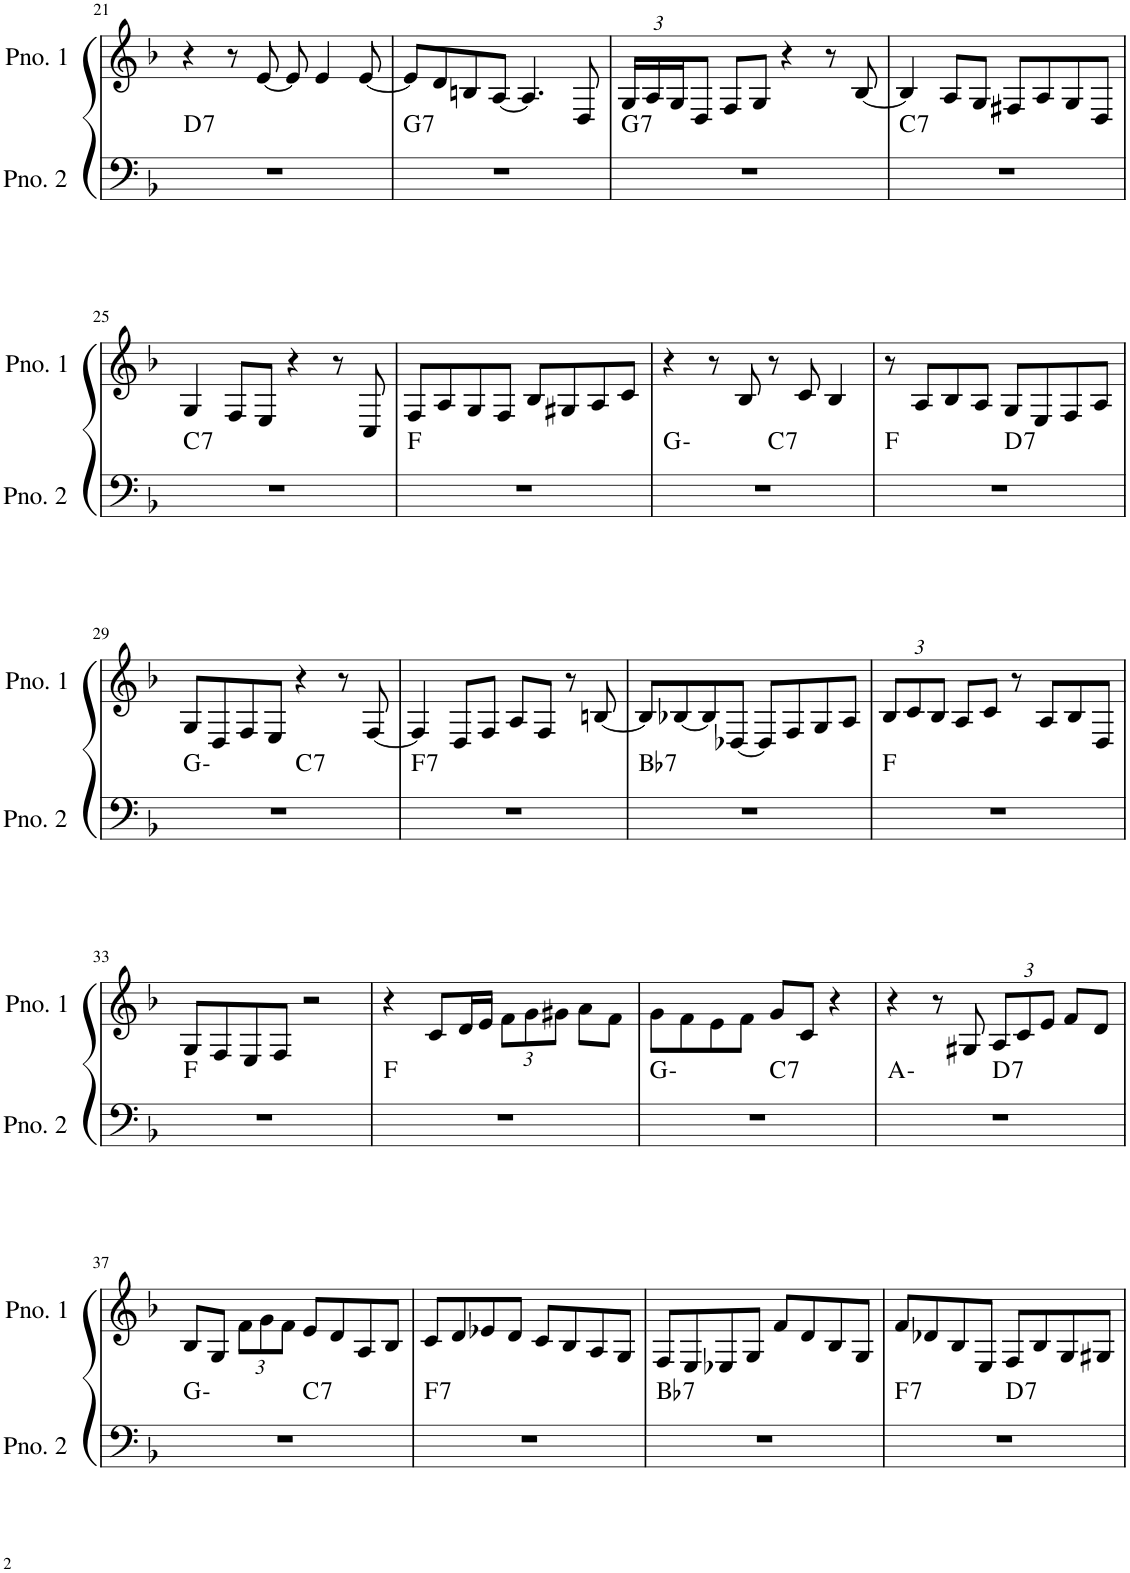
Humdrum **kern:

**kern	**harte	**kern
*part2	*part2	*part1
*staff2	*	*staff1
*I"ピアノ 2	*	*I"ピアノ 1
!!LO:PB:g=z
*clefF4	*	*clefG2
*k[b-]	*	*k[b-]
*M4/4	*	*M4/4
=21	=21	=21
!	!LO:H:kt=7	!
1r	D:7	4r
.	.	8r
.	.	[8e/
.	.	8e/]
.	.	4e/
.	.	[8e/
=22	=22	=22
!	!LO:H:kt=7	!
1r	G:7	8e/L]
.	.	8d/
.	.	8Bn/
.	.	[8A/J
.	.	4.A/]
.	.	8D/
=23	=23	=23
*	*	*Xbrackettup
!	!LO:H:kt=7	!
1r	G:7	24G/LL
.	.	24A/
.	.	24G/J
.	.	8D/J
.	.	8F/L
.	.	8G/J
.	.	4r
.	.	8r
.	.	[8B-/
=24	=24	=24
!	!LO:H:kt=7	!
1r	C:7	4B-/]
.	.	8A/L
.	.	8G/J
.	.	8F#X/L
.	.	8A/
.	.	8G/
.	.	8D/J
!!LO:LB:g=z
=25	=25	=25
!	!LO:H:kt=7	!
1r	C:7	4G/
.	.	8F/L
.	.	8E/J
.	.	4r
.	.	8r
.	.	8C/
=26	=26	=26
1r	F:maj	8F/L
.	.	8A/
.	.	8G/
.	.	8F/J
.	.	8B-/L
.	.	8G#X/
.	.	8A/
.	.	8c/J
=27	=27	=27
*^	*	*
1r	2ryy	G:min	4r
.	.	.	8r
.	.	.	8B-/
!	!	!LO:H:kt=7	!
.	2ryy	C:7	8r
.	.	.	8c/
.	.	.	4B-/
=28	=28	=28	=28
1r	2ryy	F:maj	8r
.	.	.	8A/L
.	.	.	8B-/
.	.	.	8A/J
!	!	!LO:H:kt=7	!
.	2ryy	D:7	8G/L
.	.	.	8E/
.	.	.	8F/
.	.	.	8A/J
!!LO:LB:g=z
=29	=29	=29	=29
1r	2ryy	G:min	8G/L
.	.	.	8D/
.	.	.	8F/
.	.	.	8E/J
!	!	!LO:H:kt=7	!
.	2ryy	C:7	4r
.	.	.	8r
.	.	.	[8F/
=30	=30	=30	=30
!	!	!LO:H:kt=7	!
*v	*v	*	*
1r	F:7	4F/]
.	.	8D/L
.	.	8F/J
.	.	8A/L
.	.	8F/J
.	.	8r
.	.	[8Bn/
=31	=31	=31
!	!LO:H:kt=7	!
1r	Bb:7	8B/L]
.	.	[8B-X/
.	.	8B-/]
.	.	[8D-X/J
.	.	8D-/L]
.	.	8F/
.	.	8G/
.	.	8A/J
=32	=32	=32
1r	F:maj	12B-/L
.	.	12c/
.	.	12B-/J
.	.	8A/L
.	.	8c/J
.	.	8r
.	.	8A/L
.	.	8B-/
.	.	8D/J
!!LO:LB:g=z
=33	=33	=33
1r	F:maj	8G/L
.	.	8F/
.	.	8E/
.	.	8F/J
.	.	2r
=34	=34	=34
1r	F:maj	4r
.	.	8c/L
.	.	16d/L
.	.	16e/JJ
.	.	12f\L
.	.	12g\
.	.	12g#X\J
.	.	8a\L
.	.	8f\J
=35	=35	=35
*^	*	*
1r	2ryy	G:min	8g\L
.	.	.	8f\
.	.	.	8e\
.	.	.	8f\J
!	!	!LO:H:kt=7	!
.	2ryy	C:7	8g/L
.	.	.	8c/J
.	.	.	4r
=36	=36	=36	=36
1r	2ryy	A:min	4r
.	.	.	8r
.	.	.	8G#X/
!	!	!LO:H:kt=7	!
.	2ryy	D:7	12A/L
.	.	.	12c/
.	.	.	12e/J
.	.	.	8f/L
.	.	.	8d/J
!!LO:LB:g=z
=37	=37	=37	=37
1r	2ryy	G:min	8B-/L
.	.	.	8G/J
.	.	.	12f\L
.	.	.	12g\
.	.	.	12f\J
!	!	!LO:H:kt=7	!
.	2ryy	C:7	8e/L
.	.	.	8d/
.	.	.	8A/
.	.	.	8B-/J
=38	=38	=38	=38
!	!	!LO:H:kt=7	!
*v	*v	*	*
1r	F:7	8c/L
.	.	8d/
.	.	8e-X/
.	.	8d/J
.	.	8c/L
.	.	8B-/
.	.	8A/
.	.	8G/J
=39	=39	=39
!	!LO:H:kt=7	!
1r	Bb:7	8F/L
.	.	8E/
.	.	8E-X/
.	.	8G/J
.	.	8f/L
.	.	8d/
.	.	8B-/
.	.	8G/J
=40	=40	=40
!	!LO:H:kt=7	!
*^	*	*
1r	2ryy	F:7	8f/L
.	.	.	8d-X/
.	.	.	8B-/
.	.	.	8E/J
!	!	!LO:H:kt=7	!
.	2ryy	D:7	8F/L
.	.	.	8B-/
.	.	.	8G/
.	.	.	8G#X/J
*v	*v	*	*
=	=	=
*-	*-	*-
